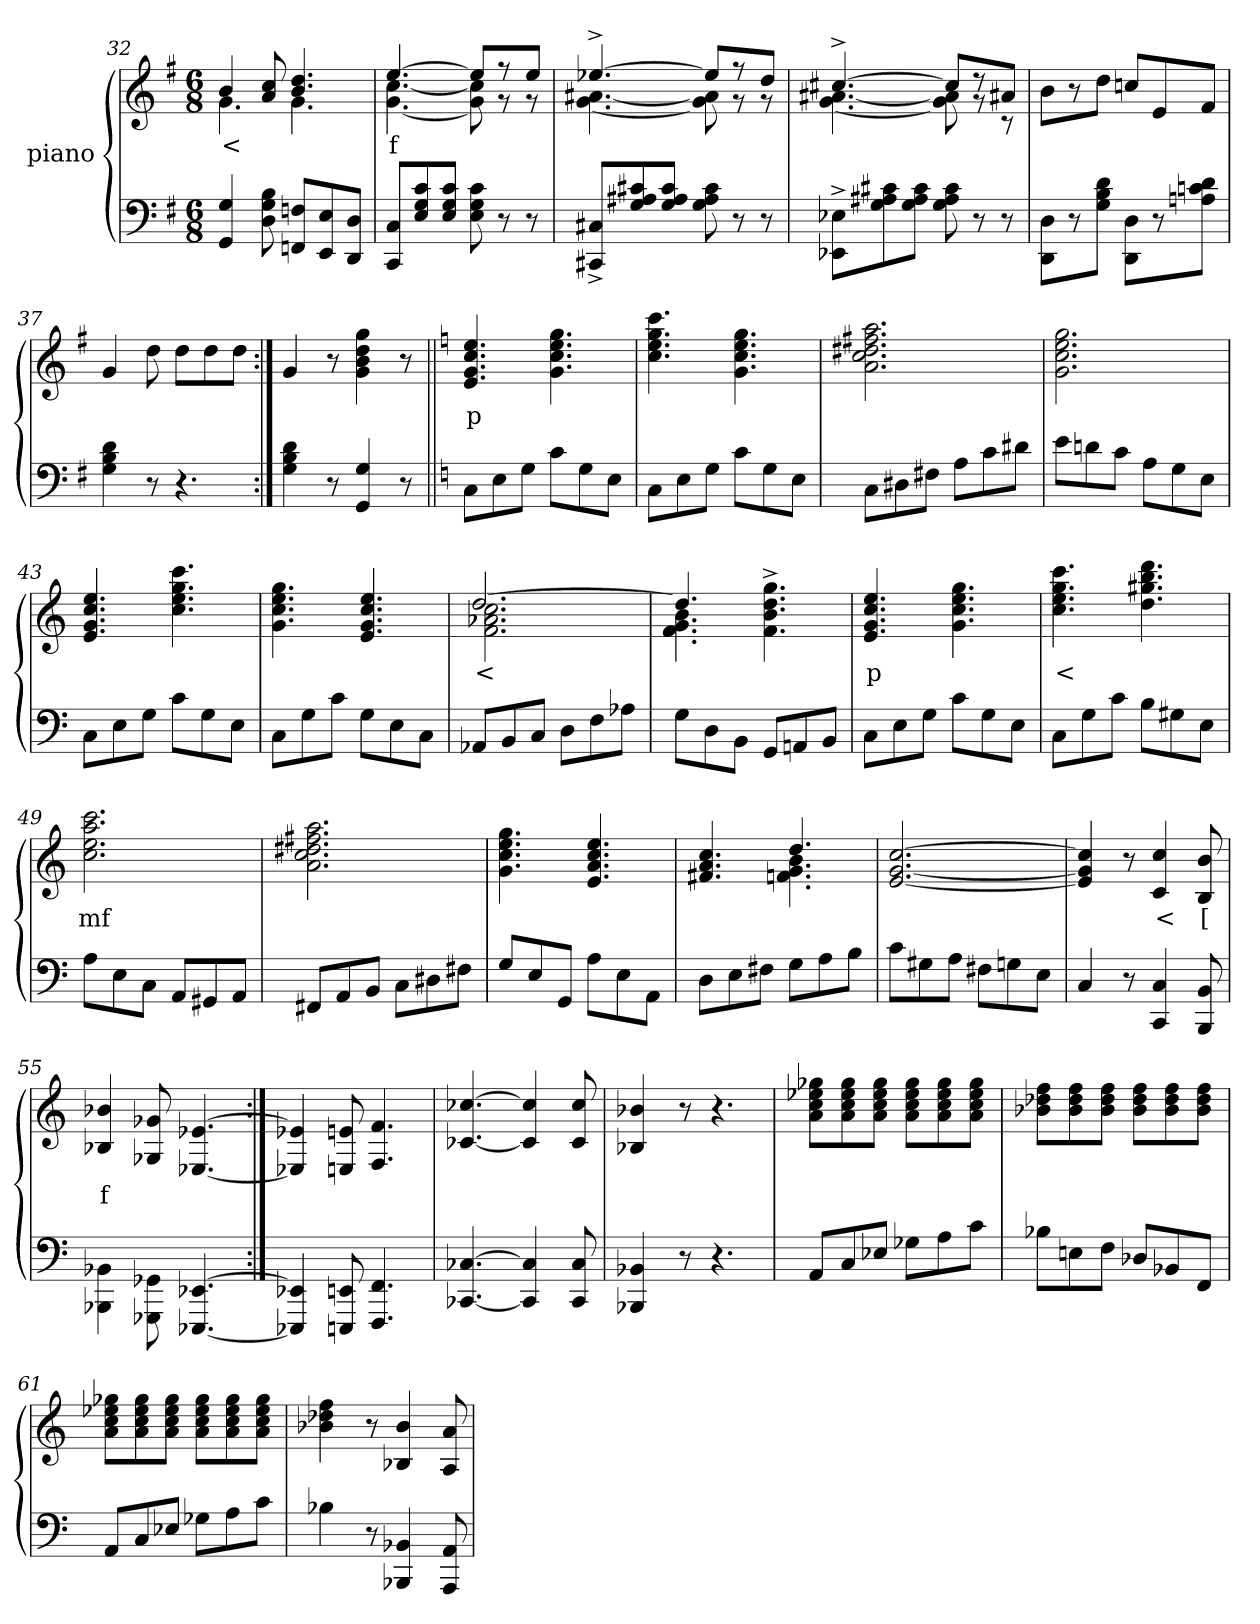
**kern	**kern	**text
*part2	*part1	*part1
*staff2	*staff1	*staff1
*	*I"piano	*
*clefF4	*clefG2	*
*k[f#]	*k[f#]	*
*M6/8	*M6/8	*
=32	=32	=32
*	*^	*
4G 4GG	4b	4.g	<
8B 8G 8D	8cc 8a	.	.
8Fn 8FFnL	4.dd 4.b	4.g	.
8E 8EE	.	.	.
8D 8DDJ	.	.	.
=33	=33	=33	=33
8C 8CCL	[4.ee	[4.cc [4.g	f
8c 8G 8E	.	.	.
8c 8G 8EJ	.	.	.
8c 8G 8E	8eeL]	8cc] 8g]	.
8r	8r	8r	.
8r	8eeJ	8r	.
=34	=34	=34	=34
8C#X^> 8CC#X^>L	[4.ee-X^>	[4.a#X [4.g	.
8c# 8A#X 8G	.	.	.
8c# 8A# 8GJ	.	.	.
8c# 8A# 8G	8ee-L]	8a#] 8g]	.
8r	8r	8r	.
8r	8ddJ	8r	.
=35	=35	=35	=35
8E-X^> 8EE-X^>L	[4.cc#X^>	[4.a# [4.g	.
8c#X 8A#X 8G	.	.	.
8c# 8A# 8GJ	.	.	.
8c# 8A# 8G	8cc#L]	8a#] 8g]	.
8r	8r	8r	.
8r	8a#XJ	8r	.
*	*v	*v	*
=36	=36	=36
8D 8DDL	8bL	.
8r	8r	.
8d 8B 8GJ	8ddJ	.
8D 8DDL	8ccnL	.
8r	8e	.
8d 8cn 8AnJ	8f#J	.
=37	=37	=37
4d 4B 4G	4g	.
8r	8dd	.
4.r	8ddL	.
.	8dd	.
.	8ddJ	.
=38:|!	=38:|!	=38:|!
4d 4B 4G	4g	.
8r	8r	.
4G 4GG	4gg 4dd 4b 4g	.
8r	8r	.
=39||	=39||	=39||
*k[]	*k[]	*
8CL	4.ee 4.cc 4.g 4.e	p
8E	.	.
8GJ	.	.
8cL	4.gg 4.ee 4.cc 4.g	.
8G	.	.
8EJ	.	.
=40	=40	=40
8CL	4.ccc 4.gg 4.ee 4.cc	.
8E	.	.
8GJ	.	.
8cL	4.gg 4.ee 4.cc 4.g	.
8G	.	.
8EJ	.	.
=41	=41	=41
8CL	2.aa 2.ff#X 2.dd#X 2.cc 2.a	.
8D#X	.	.
8F#XJ	.	.
8AL	.	.
8c	.	.
8d#J	.	.
=42	=42	=42
8eL	2.gg 2.ee 2.cc 2.g	.
8dn	.	.
8cJ	.	.
8AL	.	.
8G	.	.
8EJ	.	.
=43	=43	=43
8CL	4.ee 4.cc 4.g 4.e	.
8E	.	.
8GJ	.	.
8cL	4.ccc 4.gg 4.ee 4.cc	.
8G	.	.
8EJ	.	.
=44	=44	=44
8CL	4.gg 4.ee 4.cc 4.g	.
8G	.	.
8cJ	.	.
8GL	4.ee 4.cc 4.g 4.e	.
8E	.	.
8CJ	.	.
=45	=45	=45
*	*^	*
8AA-XL	[2.dd	2.cc 2.a-X 2.f	<
8BB	.	.	.
8CJ	.	.	.
8DL	.	.	.
8F	.	.	.
8A-J	.	.	.
=46	=46	=46	=46
8GL	4.dd]	4.b 4.g 4.f	.
8D	.	.	.
8BBJ	.	.	.
8GGL	4.ryy	4.gg^> 4.dd^> 4.b^> 4.f^>	.
8AAn	.	.	.
8BBJ	.	.	.
*	*v	*v	*
=47	=47	=47
8CL	4.ee 4.cc 4.g 4.e	p
8E	.	.
8GJ	.	.
8cL	4.gg 4.ee 4.cc 4.g	.
8G	.	.
8EJ	.	.
=48	=48	=48
8CL	4.ccc 4.gg 4.ee 4.cc	<
8G	.	.
8cJ	.	.
8BL	4.ddd 4.bb 4.gg#X 4.dd	.
8G#X	.	.
8EJ	.	.
=49	=49	=49
8AL	2.ccc 2.aa 2.ee 2.cc	mf
8E	.	.
8CJ	.	.
8AAL	.	.
8GG#X	.	.
8AAJ	.	.
=50	=50	=50
8FF#XL	2.aa 2.ff#X 2.dd#X 2.cc 2.a	.
8AA	.	.
8BBJ	.	.
8CL	.	.
8D#X	.	.
8F#J	.	.
=51	=51	=51
8GL	4.gg 4.ee 4.cc 4.g	.
8E	.	.
8GGJ	.	.
8AL	4.ee 4.cc 4.a 4.e	.
8E	.	.
8AAJ	.	.
=52	=52	=52
*	*^	*
8DL	4.cc 4.a 4.f#X	4.ryy	.
8E	.	.	.
8F#XJ	.	.	.
8GL	4.dd	4.b 4.g 4.fn	.
8A	.	.	.
8BJ	.	.	.
*	*v	*v	*
=53	=53	=53
8cL	[2.cc [2.g [2.e	.
8G#X	.	.
8AJ	.	.
8F#XL	.	.
8Gn	.	.
8EJ	.	.
=54	=54	=54
4C	4cc] 4g] 4e]	.
8r	8r	.
4C 4CC	4cc 4c	<
8BB 8BBB	8b 8B	[
=55	=55	=55
4BB-X\ 4BBB-X	4b-X 4B-X	f
8GG-X\ 8GGG-X	8g-X 8G-X	.
[4.EE-X [4.EEE-X	[4.e-X [4.E-X	.
=56:|!	=56:|!	=56:|!
4EE-X] 4EEE-X]	4e-X] 4E-X]	.
8EEn 8EEEn	8en 8En	.
4.FF 4.FFF	4.f 4.F	.
=57	=57	=57
[4.C-X [4.CC-X	[4.cc-X [4.c-X	.
4C-] 4CC-]	4cc-] 4c-]	.
8C- 8CC-	8cc- 8c-	.
=58	=58	=58
4BB-X 4BBB-X	4b-X 4B-X	.
8r	8r	.
4.r	4.r	.
=59	=59	=59
8AAL	8gg-X 8ee-X 8cc 8aL	.
8C	8gg- 8ee- 8cc 8a	.
8E-XJ	8gg- 8ee- 8cc 8aJ	.
8G-XL	8gg- 8ee- 8cc 8aL	.
8A	8gg- 8ee- 8cc 8a	.
8cJ	8gg- 8ee- 8cc 8aJ	.
=60	=60	=60
8B-XL	8ff 8dd-X 8b-XL	.
8En	8ff 8dd- 8b-	.
8FJ	8ff 8dd- 8b-J	.
8D-XL	8ff 8dd- 8b-L	.
8BB-	8ff 8dd- 8b-	.
8FFJ	8ff 8dd- 8b-J	.
=61	=61	=61
8AAL	8gg-X 8ee-X 8cc 8aL	.
8C	8gg- 8ee- 8cc 8a	.
8E-XJ	8gg- 8ee- 8cc 8aJ	.
8G-XL	8gg- 8ee- 8cc 8aL	.
8A	8gg- 8ee- 8cc 8a	.
8cJ	8gg- 8ee- 8cc 8aJ	.
=62	=62	=62
4B-X	4ff 4dd-X 4b-X	.
8r	8r	.
4BB- 4BBB-	4b- 4B-	.
8AA 8AAA	8a 8A	.
=	=	=
*-	*-	*-
